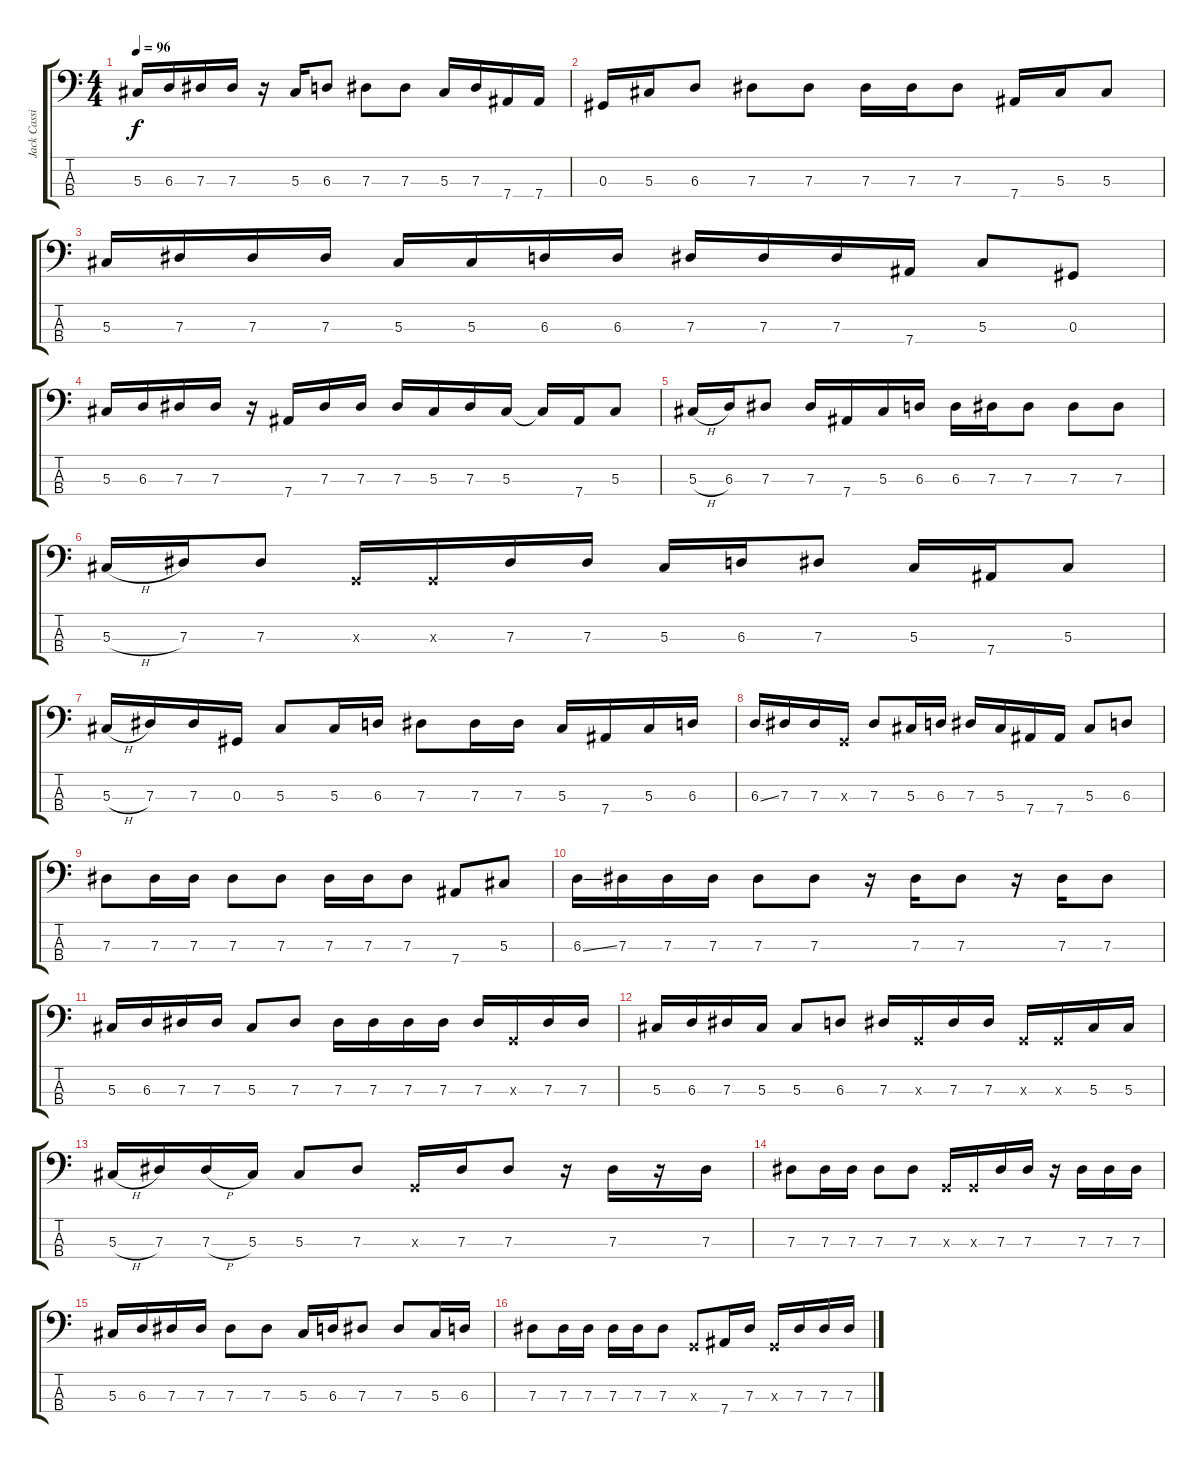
\track ("Jack Cassidy" "Jack Cassi") {instrument electricbassfinger}
\staff {score tabs}
\tuning (Gb2 Db2 Ab1 Eb1) {hide}
\ts (4 4)
\tempo 96
\clef f4
\ks c
5.3.16{dy f} 6.3.16 7.3.16 7.3.16 r.16 5.3.16 6.3.8 7.3.8 7.3.8 5.3.16 7.3.16 7.4.16 7.4.16 |
0.3.16 5.3.16 6.3.8 7.3.8 7.3.8 7.3.16 7.3.16 7.3.8 7.4.16 5.3.16 5.3.8 |
5.3.16 7.3.16 7.3.16 7.3.16 5.3.16 5.3.16 6.3.16 6.3.16 7.3.16 7.3.16 7.3.16 7.4.16 5.3.8 0.3.8 |
5.3.16 6.3.16 7.3.16 7.3.16 r.16 7.4.16 7.3.16 7.3.16 7.3.16 5.3.16 7.3.16 5.3.16 5.3{t}.16 7.4.16 5.3.8 |
5.3{h}.16 6.3.16 7.3.8 7.3.16 7.4.16 5.3.16 6.3.16 6.3.16 7.3.16 7.3.8 7.3.8 7.3.8 |
5.3{h}.16 7.3.16 7.3.8 -1.3{x}.16 -1.3{x}.16 7.3.16 7.3.16 5.3.16 6.3.16 7.3.8 5.3.16 7.4.16 5.3.8 |
5.3{h}.16 7.3.16 7.3.16 0.3.16 5.3.8 5.3.16 6.3.16 7.3.8 7.3.16 7.3.16 5.3.16 7.4.16 5.3.16 6.3.16 |
6.3{ss}.16 7.3.16 7.3.16 -1.3{x}.16 7.3.8 5.3.16 6.3.16 7.3.16 5.3.16 7.4.16 7.4.16 5.3.8 6.3.8 |
7.3.8 7.3.16 7.3.16 7.3.8 7.3.8 7.3.16 7.3.16 7.3.8 7.4.8 5.3.8 |
6.3{ss}.16 7.3.16 7.3.16 7.3.16 7.3.8 7.3.8 r.16 7.3.16 7.3.8 r.16 7.3.16 7.3.8 |
5.3.16 6.3.16 7.3.16 7.3.16 5.3.8 7.3.8 7.3.16 7.3.16 7.3.16 7.3.16 7.3.16 -1.3{x}.16 7.3.16 7.3.16 |
5.3.16 6.3.16 7.3.16 5.3.16 5.3.8 6.3.8 7.3.16 -1.3{x}.16 7.3.16 7.3.16 -1.3{x}.16 -1.3{x}.16 5.3.16 5.3.16 |
5.3{h}.16 7.3.16 7.3{h}.16 5.3.16 5.3.8 7.3.8 -1.3{x}.16 7.3.16 7.3.8 r.16 7.3.16 r.16 7.3.16 |
7.3.8 7.3.16 7.3.16 7.3.8 7.3.8 -1.3{x}.16 -1.3{x}.16 7.3.16 7.3.16 r.16 7.3.16 7.3.16 7.3.16 |
5.3.16 6.3.16 7.3.16 7.3.16 7.3.8 7.3.8 5.3.16 6.3.16 7.3.8 7.3.8 5.3.16 6.3.16 |
7.3.8 7.3.16 7.3.16 7.3.16 7.3.16 7.3.8 -1.3{x}.8 7.4.16 7.3.16 -1.3{x}.16 7.3.16 7.3.16 7.3.16
